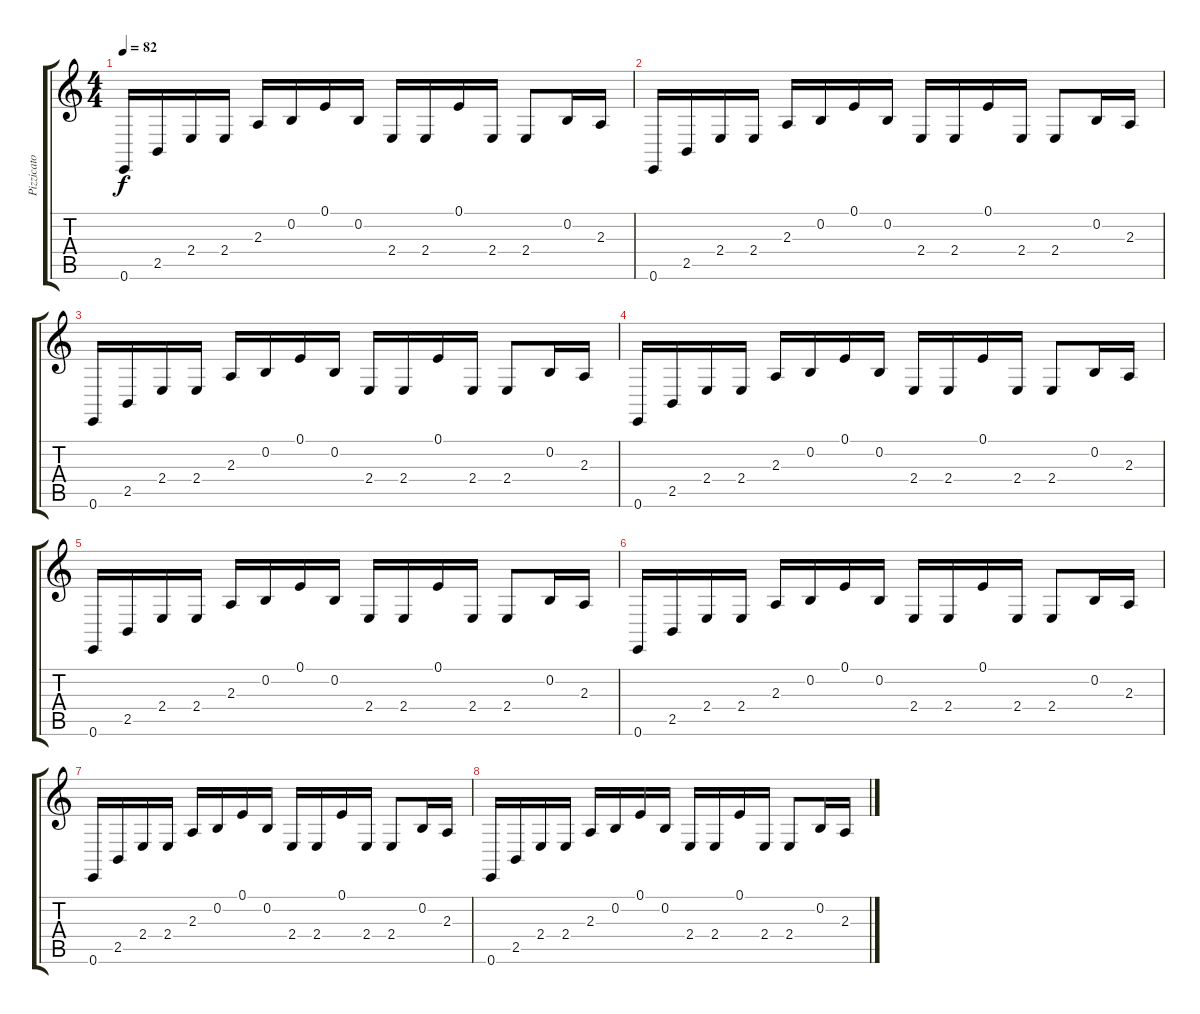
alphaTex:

\track ("Pizzicato" "Pizzicato") {instrument pizzicatostrings}
\staff {score tabs}
\tuning (E4 B3 G3 D3 A2 E2) {hide}
\ts (4 4)
\tempo 82
\clef g2
\ks c
0.6.16{dy f} 2.5.16 2.4.16 2.4.16 2.3.16 0.2.16 0.1.16 0.2.16 2.4.16 2.4.16 0.1.16 2.4.16 2.4.8 0.2.16 2.3.16 |
0.6.16 2.5.16 2.4.16 2.4.16 2.3.16 0.2.16 0.1.16 0.2.16 2.4.16 2.4.16 0.1.16 2.4.16 2.4.8 0.2.16 2.3.16 |
0.6.16 2.5.16 2.4.16 2.4.16 2.3.16 0.2.16 0.1.16 0.2.16 2.4.16 2.4.16 0.1.16 2.4.16 2.4.8 0.2.16 2.3.16 |
0.6.16 2.5.16 2.4.16 2.4.16 2.3.16 0.2.16 0.1.16 0.2.16 2.4.16 2.4.16 0.1.16 2.4.16 2.4.8 0.2.16 2.3.16 |
0.6.16 2.5.16 2.4.16 2.4.16 2.3.16 0.2.16 0.1.16 0.2.16 2.4.16 2.4.16 0.1.16 2.4.16 2.4.8 0.2.16 2.3.16 |
0.6.16 2.5.16 2.4.16 2.4.16 2.3.16 0.2.16 0.1.16 0.2.16 2.4.16 2.4.16 0.1.16 2.4.16 2.4.8 0.2.16 2.3.16 |
0.6.16 2.5.16 2.4.16 2.4.16 2.3.16 0.2.16 0.1.16 0.2.16 2.4.16 2.4.16 0.1.16 2.4.16 2.4.8 0.2.16 2.3.16 |
0.6.16 2.5.16 2.4.16 2.4.16 2.3.16 0.2.16 0.1.16 0.2.16 2.4.16 2.4.16 0.1.16 2.4.16 2.4.8 0.2.16 2.3.16
